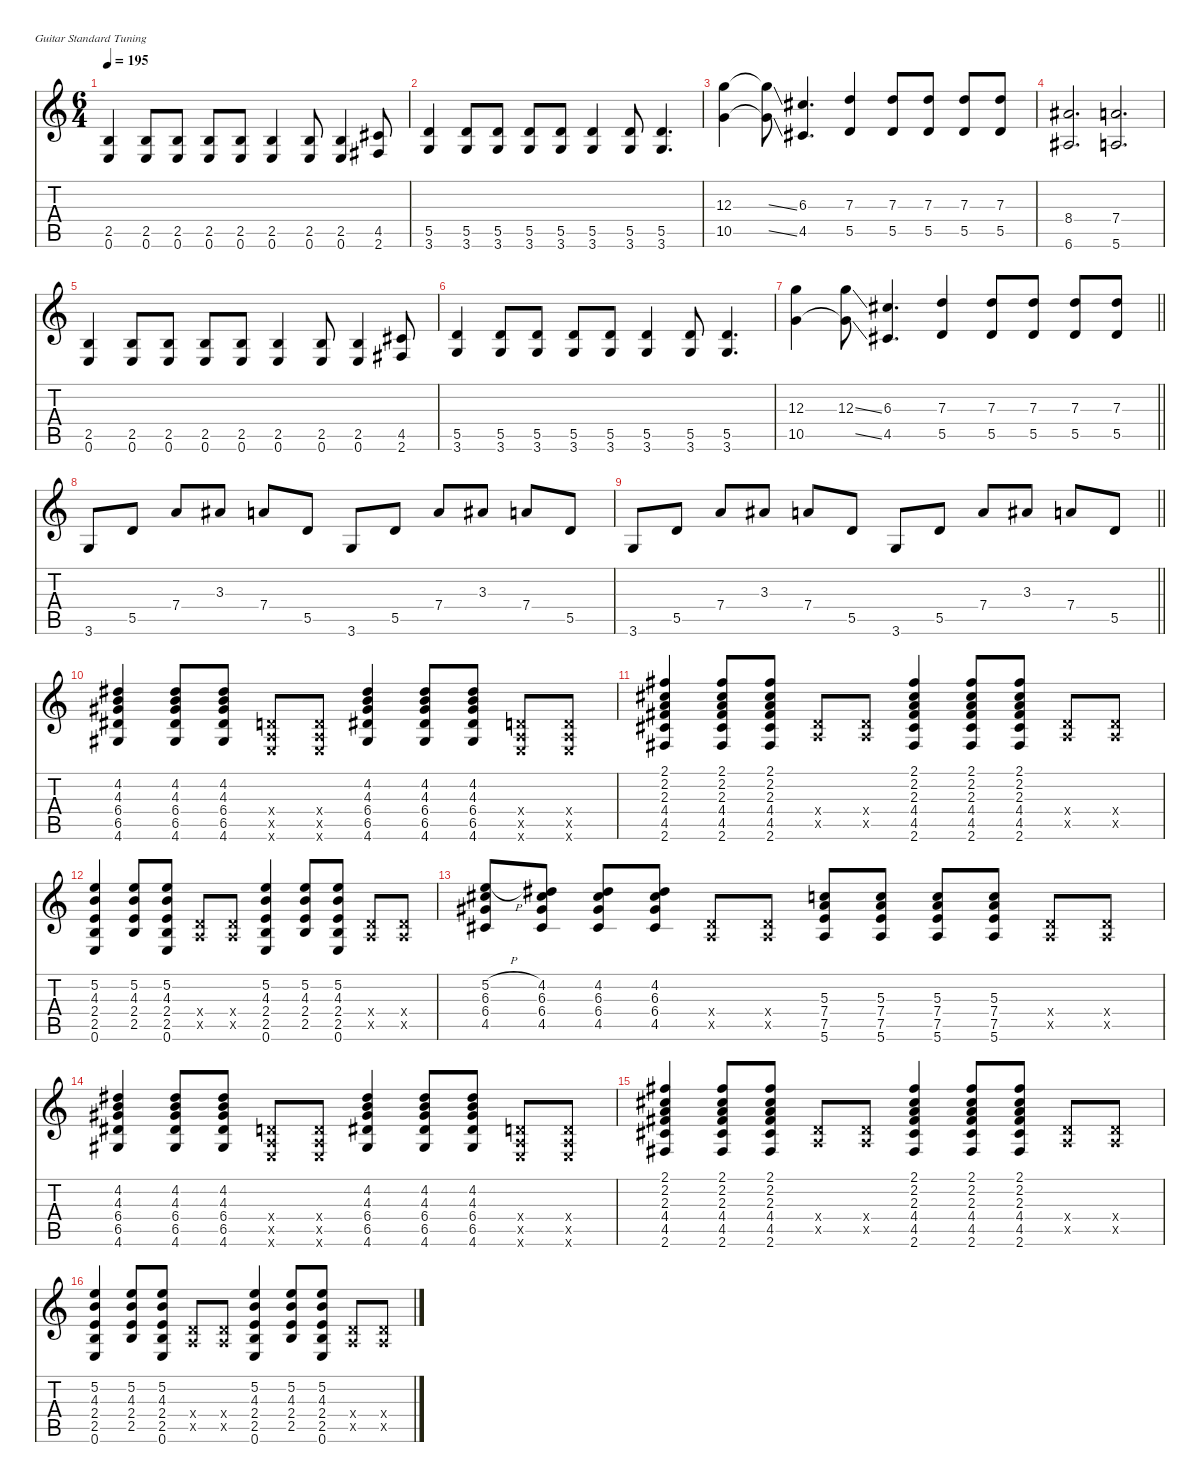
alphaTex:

\defaultSystemsLayout 4
\hideDynamics
\bracketExtendMode nobrackets
\singleTrackTrackNamePolicy hidden
\multiTrackTrackNamePolicy hidden
\firstSystemTrackNameMode fullname
\firstSystemTrackNameOrientation horizontal
\otherSystemsTrackNameOrientation horizontal
\track ("Guitar 1" "dist.guit.") {mute instrument distortionguitar}
\staff {score tabs}
\tuning (E4 B3 G3 D3 A2 E2)
\ts (6 4)
\tempo 195
\clef g2
\ks c
(2.5 0.6).4{dy f beam Up} (2.5 0.6).8{beam Up} (2.5 0.6).8{beam Up} (2.5 0.6).8{beam Up} (2.5 0.6).8{beam Up} (2.5 0.6).4{beam Up} (2.5 0.6).8{beam Up} (2.5 0.6).4{beam Up} (4.5{acc #} 2.6{acc #}).8{beam Up} |
(5.5 3.6).4{beam Up} (5.5 3.6).8{beam Up} (5.5 3.6).8{beam Up} (5.5 3.6).8{beam Up} (5.5 3.6).8{beam Up} (5.5 3.6).4{beam Up} (5.5 3.6).8{beam Up} (5.5 3.6).4{d beam Up} |
(12.3 10.5).4{beam Down} (12.3{ss t} 10.5{ss t}).8{beam Down} (6.3{acc #} 4.5{acc #}).4{d beam Up} (7.3 5.5).4{beam Up} (7.3 5.5).8{beam Up} (7.3 5.5).8{beam Up} (7.3 5.5).8{beam Up} (7.3 5.5).8{beam Up} |
(8.4{acc #} 6.6{acc #}).2{d beam Up} (7.4 5.6).2{d beam Up} |
(2.5 0.6).4{beam Up} (2.5 0.6).8{beam Up} (2.5 0.6).8{beam Up} (2.5 0.6).8{beam Up} (2.5 0.6).8{beam Up} (2.5 0.6).4{beam Up} (2.5 0.6).8{beam Up} (2.5 0.6).4{beam Up} (4.5{acc #} 2.6{acc #}).8{beam Up} |
(5.5 3.6).4{beam Up} (5.5 3.6).8{beam Up} (5.5 3.6).8{beam Up} (5.5 3.6).8{beam Up} (5.5 3.6).8{beam Up} (5.5 3.6).4{beam Up} (5.5 3.6).8{beam Up} (5.5 3.6).4{d beam Up} |
\barLineRight lightlight
(12.3 10.5).4{beam Down} (12.3{ss} 10.5{ss t}).8{beam Down} (6.3{acc #} 4.5{acc #}).4{d beam Up} (7.3 5.5).4{beam Up} (7.3 5.5).8{beam Up} (7.3 5.5).8{beam Up} (7.3 5.5).8{beam Up} (7.3 5.5).8{beam Up} |
3.6.8{dy ppp instrument acousticguitarsteel beam Up} 5.5.8{beam Up} 7.4.8{beam Up} 3.3{acc #}.8{beam Up} 7.4.8{beam Up} 5.5.8{beam Up} 3.6.8{beam Up} 5.5.8{beam Up} 7.4.8{beam Up} 3.3{acc #}.8{beam Up} 7.4.8{beam Up} 5.5.8{beam Up} |
\barLineRight lightlight
3.6.8{beam Up} 5.5.8{beam Up} 7.4.8{beam Up} 3.3{acc #}.8{beam Up} 7.4.8{beam Up} 5.5.8{beam Up} 3.6.8{beam Up} 5.5.8{beam Up} 7.4.8{beam Up} 3.3{acc #}.8{beam Up} 7.4.8{beam Up} 5.5.8{beam Up} |
(4.2{acc #} 4.3 6.4{acc #} 6.5{acc #} 4.6{acc #}).4{dy f instrument distortionguitar beam Up} (4.2{acc #} 4.3 6.4{acc #} 6.5{acc #} 4.6{acc #}).8{beam Up} (4.2{acc #} 4.3 6.4{acc #} 6.5{acc #} 4.6{acc #}).8{beam Up} (0.4{x} 0.5{x} 0.6{x}).8{beam Up} (0.4{x} 0.5{x} 0.6{x}).8{beam Up} (4.2{acc #} 4.3 6.4{acc #} 6.5{acc #} 4.6{acc #}).4{beam Up} (4.2{acc #} 4.3 6.4{acc #} 6.5{acc #} 4.6{acc #}).8{beam Up} (4.2{acc #} 4.3 6.4{acc #} 6.5{acc #} 4.6{acc #}).8{beam Up} (0.4{x} 0.5{x} 0.6{x}).8{beam Up} (0.4{x} 0.5{x} 0.6{x}).8{beam Up} |
(4.4{acc #} 4.5{acc #} 2.6{acc #} 2.3 2.2{acc #} 2.1{acc #}).4{beam Up} (2.2{acc #} 2.3 4.4{acc #} 4.5{acc #} 2.6{acc #} 2.1{acc #}).8{beam Up} (2.2{acc #} 2.3 4.4{acc #} 4.5{acc #} 2.1{acc #} 2.6{acc #}).8{beam Up} (0.4{x} 0.5{x}).8{beam Up} (0.4{x} 0.5{x}).8{beam Up} (2.2{acc #} 2.3 4.4{acc #} 4.5{acc #} 2.6{acc #} 2.1{acc #}).4{beam Up} (2.2{acc #} 2.3 4.4{acc #} 4.5{acc #} 2.1{acc #} 2.6{acc #}).8{beam Up} (2.2{acc #} 2.3 4.4{acc #} 4.5{acc #} 2.1{acc #} 2.6{acc #}).8{beam Up} (0.4{x} 0.5{x}).8{beam Up} (0.4{x} 0.5{x}).8{beam Up} |
(5.2 4.3 2.4 2.5 0.6).4{beam Up} (5.2 4.3 2.4 2.5).8{beam Up} (5.2 4.3 2.4 2.5 0.6).8{beam Up} (0.4{x} 0.5{x}).8{beam Up} (0.4{x} 0.5{x}).8{beam Up} (5.2 4.3 2.4 2.5 0.6).4{beam Up} (5.2 4.3 2.4 2.5).8{beam Up} (5.2 4.3 2.4 2.5 0.6).8{beam Up} (0.4{x} 0.5{x}).8{beam Up} (0.4{x} 0.5{x}).8{beam Up} |
(5.2{h} 6.3{acc #} 6.4{acc #} 4.5{acc #}).8{beam Up} (4.2{acc #} 6.3{acc #} 6.4{acc #} 4.5{acc #}).8{beam Up} (4.2{acc #} 6.3{acc #} 6.4{acc #} 4.5{acc #}).8{beam Up} (4.2{acc #} 6.3{acc #} 6.4{acc #} 4.5{acc #}).8{beam Up} (0.4{x} 0.5{x}).8{beam Up} (0.4{x} 0.5{x}).8{beam Up} (5.3 7.4 7.5 5.6).8{beam Up} (5.3 7.4 7.5 5.6).8{beam Up} (5.3 7.4 7.5 5.6).8{beam Up} (5.3 7.4 7.5 5.6).8{beam Up} (0.4{x} 0.5{x}).8{beam Up} (0.4{x} 0.5{x}).8{beam Up} |
(4.2{acc #} 4.3 6.4{acc #} 6.5{acc #} 4.6{acc #}).4{beam Up} (4.2{acc #} 4.3 6.4{acc #} 6.5{acc #} 4.6{acc #}).8{beam Up} (4.2{acc #} 4.3 6.4{acc #} 6.5{acc #} 4.6{acc #}).8{beam Up} (0.4{x} 0.5{x} 0.6{x}).8{beam Up} (0.4{x} 0.5{x} 0.6{x}).8{beam Up} (4.2{acc #} 4.3 6.4{acc #} 6.5{acc #} 4.6{acc #}).4{beam Up} (4.2{acc #} 4.3 6.4{acc #} 6.5{acc #} 4.6{acc #}).8{beam Up} (4.2{acc #} 4.3 6.4{acc #} 6.5{acc #} 4.6{acc #}).8{beam Up} (0.4{x} 0.5{x} 0.6{x}).8{beam Up} (0.4{x} 0.5{x} 0.6{x}).8{beam Up} |
(4.4{acc #} 4.5{acc #} 2.6{acc #} 2.3 2.2{acc #} 2.1{acc #}).4{beam Up} (2.2{acc #} 2.3 4.4{acc #} 4.5{acc #} 2.6{acc #} 2.1{acc #}).8{beam Up} (2.2{acc #} 2.3 4.4{acc #} 4.5{acc #} 2.1{acc #} 2.6{acc #}).8{beam Up} (0.4{x} 0.5{x}).8{beam Up} (0.4{x} 0.5{x}).8{beam Up} (2.2{acc #} 2.3 4.4{acc #} 4.5{acc #} 2.6{acc #} 2.1{acc #}).4{beam Up} (2.2{acc #} 2.3 4.4{acc #} 4.5{acc #} 2.1{acc #} 2.6{acc #}).8{beam Up} (2.2{acc #} 2.3 4.4{acc #} 4.5{acc #} 2.1{acc #} 2.6{acc #}).8{beam Up} (0.4{x} 0.5{x}).8{beam Up} (0.4{x} 0.5{x}).8{beam Up} |
(5.2 4.3 2.4 2.5 0.6).4{beam Up} (5.2 4.3 2.4 2.5).8{beam Up} (5.2 4.3 2.4 2.5 0.6).8{beam Up} (0.4{x} 0.5{x}).8{beam Up} (0.4{x} 0.5{x}).8{beam Up} (5.2 4.3 2.4 2.5 0.6).4{beam Up} (5.2 4.3 2.4 2.5).8{beam Up} (5.2 4.3 2.4 2.5 0.6).8{beam Up} (0.4{x} 0.5{x}).8{beam Up} (0.4{x} 0.5{x}).8{beam Up}
